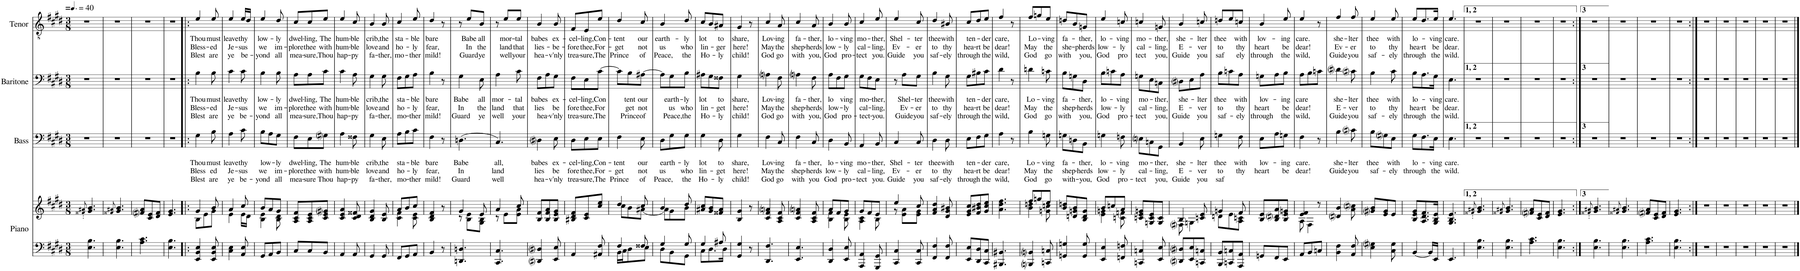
**kern	**kern	**kern	**text	**text	**text	**kern	**text	**text	**text	**kern	**text	**text	**text
*part4	*part4	*part3	*part3	*part3	*part3	*part2	*part2	*part2	*part2	*part1	*part1	*part1	*part1
*staff5	*staff4	*staff3	*staff3	*staff3	*staff3	*staff2	*staff2	*staff2	*staff2	*staff1	*staff1	*staff1	*staff1
*I"Piano	*	*I"Bass	*	*	*	*I"Baritone	*	*	*	*I"Tenor	*	*	*
*I'Pno	*	*I'B	*	*	*	*I'Bar	*	*	*	*	*	*	*
*clefF4	*clefG2	*clefF4	*	*	*	*clefF4	*	*	*	*clefGv2	*	*	*
*k[f#c#g#d#]	*k[f#c#g#d#]	*k[f#c#g#d#]	*	*	*	*k[f#c#g#d#]	*	*	*	*k[f#c#g#d#]	*	*	*
*E:	*E:	*E:	*	*	*	*E:	*	*	*	*E:	*	*	*
*M3/8	*M3/8	*M3/8	*	*	*	*M3/8	*	*	*	*M3/8	*	*	*
=1	=1	=1	=1	=1	=1	=1	=1	=1	=1	=1	=1	=1	=1
.	8qf##X/' 8qa#X/'	.	.	.	.	.	.	.	.	.	.	.	.
!	!	!	!	!	!	!	!	!	!	!LO:TX:a:B:t==	!	!	!
!	!	!	!	!	!	!	!	!	!	!LO:TX:a:t=[quarter]	!	!	!
!	!	!	!	!	!	!	!	!	!	!LO:TX:a:t== 40	!	!	!
4.E\ 4.B\	4.g#/ 4.b/	4.r	.	.	.	4.r	.	.	.	4.r	.	.	.
=2	=2	=2	=2	=2	=2	=2	=2	=2	=2	=2	=2	=2	=2
.	8qf##X/ 8qa#X/	.	.	.	.	.	.	.	.	.	.	.	.
4.E\ 4.B\	4.g#/ 4.b/	4.r	.	.	.	4.r	.	.	.	4.r	.	.	.
=3	=3	=3	=3	=3	=3	=3	=3	=3	=3	=3	=3	=3	=3
4.A\ 4.c#\	8f#i/ 8a/L	4.r	.	.	.	4.r	.	.	.	4.r	.	.	.
.	8c#/ 8e/	.	.	.	.	.	.	.	.	.	.	.	.
.	8d#/ 8f#/J	.	.	.	.	.	.	.	.	.	.	.	.
=4	=4	=4	=4	=4	=4	=4	=4	=4	=4	=4	=4	=4	=4
4.E\ 4.B\	4.e/ 4.g#/	4.r	.	.	.	4.r	.	.	.	4.r	.	.	.
=5!|:	=5!|:	=5!|:	=5!|:	=5!|:	=5!|:	=5!|:	=5!|:	=5!|:	=5!|:	=5!|:	=5!|:	=5!|:	=5!|:
*	*^	*	*	*	*	*	*	*	*	*	*	*	*
!	!	!	!	!LO:LY:b	!LO:LY:b	!LO:LY:b	!	!LO:LY:b	!LO:LY:b	!LO:LY:b	!	!LO:LY:b	!LO:LY:b	!LO:LY:b
4EE/ 4BB/ 4E/	4g#/	8B\L	4G#\	Thou	Bless	Blest	4B\	Thou	Bless-	Blest	4e/	Thou	Bless-	Blest
.	.	8e\	.	.	.	.	.	.	.	.	.	.	.	.
!	!	!	!	!LO:LY:b	!LO:LY:b	!LO:LY:b	!	!LO:LY:b	!LO:LY:b	!LO:LY:b	!	!LO:LY:b	!LO:LY:b	!LO:LY:b
8EE/ 8BB/ 8E/	8b/	8g#\J	8B\	must	ed	are	8B\	must	-ed	are	8e/	must	-ed	are
=6	=6	=6	=6	=6	=6	=6	=6	=6	=6	=6	=6	=6	=6	=6
!	!	!	!	!LO:LY:b	!LO:LY:b	!LO:LY:b	!	!LO:LY:b	!LO:LY:b	!LO:LY:b	!	!LO:LY:b	!LO:LY:b	!LO:LY:b
4C#\ 4E\	4a/	4e\	4A\	leave	Je-	ye	4c#\	leave	Je-	ye	4e/	leave	Je-	ye
!	!	!	!	!LO:LY:b	!LO:LY:b	!LO:LY:b	!	!LO:LY:b	!LO:LY:b	!LO:LY:b	!	!LO:LY:b	!LO:LY:b	!LO:LY:b
8AA/ 8E/	8cc#/	16e\LL	8c#\	thy	-sus	be-	8c#\	thy	-sus	be-	16e/LL	thy	-sus	be-
.	.	16d#\JJ	.	.	.	.	.	.	.	.	16d#/JJ	.	.	.
=7	=7	=7	=7	=7	=7	=7	=7	=7	=7	=7	=7	=7	=7	=7
!	!	!	!	!LO:LY:b	!LO:LY:b	!LO:LY:b	!	!LO:LY:b	!LO:LY:b	!LO:LY:b	!	!LO:LY:b	!LO:LY:b	!LO:LY:b
8GG#/L	8b/L	4B\ 4e\	8B\L	low-	we	-yond	4B\	low-	we	-yond	4e/	low-	we	-yond
8AA/	8a/	.	8A\	.	.	.	.	.	.	.	.	.	.	.
!	!	!	!	!LO:LY:b	!LO:LY:b	!LO:LY:b	!	!LO:LY:b	!LO:LY:b	!LO:LY:b	!	!LO:LY:b	!LO:LY:b	!LO:LY:b
8BB/J	8g#/J	8B\ 8d#\	8G#\J	-ly	im-	all	8B\	-ly	im-	all	8d#/	-ly	im-	all
=8	=8	=8	=8	=8	=8	=8	=8	=8	=8	=8	=8	=8	=8	=8
!	!	!	!	!LO:LY:b	!LO:LY:b	!LO:LY:b	!	!LO:LY:b	!LO:LY:b	!LO:LY:b	!	!LO:LY:b	!LO:LY:b	!LO:LY:b
*	*v	*v	*	*	*	*	*	*	*	*	*	*	*	*
8C#/L	8A/ 8c#/ 8f#/L	8F#\L	dwel-	-plore	mea-	8A\L	dwel-	-plore	mea-	8c#/L	dwel-	-plore	mea-
!	!	!	!LO:LY:b	!LO:LY:b	!LO:LY:b	!	!LO:LY:b	!LO:LY:b	!LO:LY:b	!	!LO:LY:b	!LO:LY:b	!LO:LY:b
8C#/	8A/ 8c#/ 8e/	8E\	-ling,	thee	-sure	8A\	-ling,	thee	-sure,	8c#/	-ling,	thee	-sure,
!	!	!	!LO:LY:b	!LO:LY:b	!LO:LY:b	!	!LO:LY:b	!LO:LY:b	!LO:LY:b	!	!LO:LY:b	!LO:LY:b	!LO:LY:b
8BB/J	8c#/ 8e/ 8g#i/J	8G#i\J	The	with	Thou	8c#\J	The	with	Thou	8e/J	The	with	Thou
=9	=9	=9	=9	=9	=9	=9	=9	=9	=9	=9	=9	=9	=9
!	!	!	!LO:LY:b	!LO:LY:b	!LO:LY:b	!	!LO:LY:b	!LO:LY:b	!LO:LY:b	!	!LO:LY:b	!LO:LY:b	!LO:LY:b
4AA/	4c#/ 4e/ 4a/	4A\	hum-	hum-	hap-	4c#\	hum-	hum-	hap-	4e/	hum-	hum-	hap-
!	!	!	!LO:LY:b	!LO:LY:b	!LO:LY:b	!	!LO:LY:b	!LO:LY:b	!LO:LY:b	!	!LO:LY:b	!LO:LY:b	!LO:LY:b
8AA/	8c#/ 8d#/ 8f##X/	8F##X\	-ble	-ble	-py	8A\	-ble	-ble	-py	8c#/	-ble	-ble	-py
=10	=10	=10	=10	=10	=10	=10	=10	=10	=10	=10	=10	=10	=10
!	!	!	!LO:LY:b	!LO:LY:b	!LO:LY:b	!	!LO:LY:b	!LO:LY:b	!LO:LY:b	!	!LO:LY:b	!LO:LY:b	!LO:LY:b
4GG#/	4B/ 4d#/ 4g#/	4G#\	crib,	love	fa-	4G#\	crib,	love	fa-	4B/	crib,	love	fa-
!	!	!	!LO:LY:b	!LO:LY:b	!LO:LY:b	!	!LO:LY:b	!LO:LY:b	!LO:LY:b	!	!LO:LY:b	!LO:LY:b	!LO:LY:b
8GG#/	8B/ 8e/	8E\	the	and	-ther,	8G#\	the	and	-ther,	8B/	the	and	-ther,
=11	=11	=11	=11	=11	=11	=11	=11	=11	=11	=11	=11	=11	=11
*	*^	*	*	*	*	*	*	*	*	*	*	*	*
!	!	!	!	!LO:LY:b	!LO:LY:b	!LO:LY:b	!	!LO:LY:b	!LO:LY:b	!LO:LY:b	!	!LO:LY:b	!LO:LY:b	!LO:LY:b
8FF#/L	8a/L	4c#\ 4f#\	8A\L	sta-	ho-	mo-	8F#\L	sta-	ho-	mo-	4c#/	sta-	ho-	mo-
8GG#/	8b/	.	8B\	.	.	.	8G#\	.	.	.	.	.	.	.
!	!	!	!	!LO:LY:b	!LO:LY:b	!LO:LY:b	!	!LO:LY:b	!LO:LY:b	!LO:LY:b	!	!LO:LY:b	!LO:LY:b	!LO:LY:b
8AA/J	8cc#/J	8c#\ 8e\	8c#\J	-ble	-ly	-ther	8A\J	-ble	-ly	-ther	8e/	-ble	-ly	-ther
=12	=12	=12	=12	=12	=12	=12	=12	=12	=12	=12	=12	=12	=12	=12
!	!	!	!	!LO:LY:b	!LO:LY:b	!LO:LY:b	!	!LO:LY:b	!LO:LY:b	!LO:LY:b	!	!LO:LY:b	!LO:LY:b	!LO:LY:b
*	*v	*v	*	*	*	*	*	*	*	*	*	*	*	*
4BB/	4B/ 4d#/ 4f#/	4F#\	bare	fear,	mild!	4B\	bare	fear,	mild!	4d#/	bare	fear,	mild!
8r	8r	8r	.	.	.	8r	.	.	.	8r	.	.	.
=13	=13	=13	=13	=13	=13	=13	=13	=13	=13	=13	=13	=13	=13
*	*^	*	*	*	*	*	*	*	*	*	*	*	*
!	!	!	!	!LO:LY:b	!LO:LY:b	!LO:LY:b	!	!LO:LY:b	!LO:LY:b	!LO:LY:b	!	!	!	!
4.DDn/ 4.Dn/	4g#/	8r	(4.Dn\	Babe	In	Guard	4G#\	Babe	In	Guard	8r	.	.	.
!	!	!	!	!	!	!	!	!	!	!	!	!LO:LY:b	!LO:LY:b	!LO:LY:b
.	.	8B\ 8e\L	.	.	.	.	.	.	.	.	8e/L	Babe	In	Guard
!	!	!	!	!	!	!	!	!LO:LY:b	!LO:LY:b	!LO:LY:b	!	!LO:LY:b	!LO:LY:b	!LO:LY:b
.	8e/	8G#\ 8B\J	.	.	.	.	8E\	all	the	ye	8B/J	all	the	ye
=14	=14	=14	=14	=14	=14	=14	=14	=14	=14	=14	=14	=14	=14	=14
!	!	!	!	!LO:LY:b	!LO:LY:b	!LO:LY:b	!	!LO:LY:b	!LO:LY:b	!LO:LY:b	!	!	!	!
4.CC#/ 4.C#/	4a/	8r	4.C#/)	all,	land	well	4A\	mor-	land	well	8r	.	.	.
!	!	!	!	!	!	!	!	!	!	!	!	!LO:LY:b	!LO:LY:b	!LO:LY:b
.	.	8e\L	.	.	.	.	.	.	.	.	8e/L	mor-	land	well
!	!	!	!	!	!	!	!	!LO:LY:b	!LO:LY:b	!LO:LY:b	!	!LO:LY:b	!LO:LY:b	!LO:LY:b
.	8cc#/	8e\ 8a\J	.	.	.	.	8c#\	-tal	that	your	8e/J	-tal	that	your
=15	=15	=15	=15	=15	=15	=15	=15	=15	=15	=15	=15	=15	=15	=15
!	!	!	!	!LO:LY:b	!LO:LY:b	!LO:LY:b	!	!LO:LY:b	!LO:LY:b	!LO:LY:b	!	!LO:LY:b	!LO:LY:b	!LO:LY:b
*	*v	*v	*	*	*	*	*	*	*	*	*	*	*	*
4DD#i/ 4D#i/	8B/ 8f#/L	4D#i\	babes	lies	hea-	8F#\L	babes	lies	hea-	4B/	babes	lies-	hea-
.	8B/ 8f#/ 8a/	.	.	.	.	8A\	.	.	.	.	.	.	.
!	!	!	!LO:LY:b	!LO:LY:b	!LO:LY:b	!	!LO:LY:b	!LO:LY:b	!LO:LY:b	!	!LO:LY:b	!LO:LY:b	!LO:LY:b
8EE/ 8E/	8B/ 8e/ 8g#/J	8E\	ex-	be	-v'nly	8G#\J	ex-	be	-v'nly	8B/	ex-	-be-	-v'nly
=16	=16	=16	=16	=16	=16	=16	=16	=16	=16	=16	=16	=16	=16
!	!	!	!LO:LY:b	!LO:LY:b	!LO:LY:b	!	!LO:LY:b	!LO:LY:b	!LO:LY:b	!	!LO:LY:b	!LO:LY:b	!LO:LY:b
4AA/	8B#X/ 8d#/ 8f#/L	8D#\L	-cel-	fore	trea-	8F#\L	-cel-	fore	trea-	8F#/L	-cel-	-fore	trea-
!	!	!	!LO:LY:b	!LO:LY:b	!LO:LY:b	!	!LO:LY:b	!LO:LY:b	!LO:LY:b	!	!LO:LY:b	!LO:LY:b	!LO:LY:b
.	8c#/ 8e/	8E\	-ling,	thee,	-sure,	8E\	-ling,	thee,	-sure,	8E/	-ling,	thee,	-sure,
!	!	!	!LO:LY:b	!LO:LY:b	!LO:LY:b	!	!LO:LY:b	!LO:LY:b	!LO:LY:b	!	!LO:LY:b	!LO:LY:b	!LO:LY:b
8AA#X/ 8F#/	8cc#/ 8ee/J	8E\J	Con-	For-	The	[8c#\J	Con	For	The	8e/J	Con-	For-	The
=17	=17	=17	=17	=17	=17	=17	=17	=17	=17	=17	=17	=17	=17
*^	*^	*	*	*	*	*	*	*	*	*	*	*	*
!	!	!	!	!	!LO:LY:b	!LO:LY:b	!LO:LY:b	!	!	!	!	!	!LO:LY:b	!LO:LY:b	!LO:LY:b
4F#/	16BB\LL	4dd#/	8cc#\L	4F#\	-tent	-get	Prince	8c#\L]	.	.	.	4d#/	-tent	-get	Prince
.	16C#\J	.	.	.	.	.	.	.	.	.	.	.	.	.	.
!	!	!	!	!	!	!	!	!	!LO:LY:b	!LO:LY:b	!LO:LY:b	!	!	!	!
.	8D#\	.	8b\	.	.	.	.	8B\	tent	get	Prince	.	.	.	.
!	!	!	!	!	!LO:LY:b	!LO:LY:b	!LO:LY:b	!	!LO:LY:b	!LO:LY:b	!LO:LY:b	!	!LO:LY:b	!LO:LY:b	!LO:LY:b
8F##X/	8E\J	8cc#/	[8a#X\J	8E\	our	not	of	[8A#X\J	our	not	of	8c#/	our	not	of
=18	=18	=18	=18	=18	=18	=18	=18	=18	=18	=18	=18	=18	=18	=18	=18
!	!	!	!	!	!LO:LY:b	!LO:LY:b	!LO:LY:b	!	!	!	!	!	!LO:LY:b	!LO:LY:b	!LO:LY:b
4G#/	8D#\L	4b/	8a#\L]	8D#\L	earth-	us	Peace,	8A#\L]	.	.	.	4B/	earth-	us	Peace,
!	!	!	!	!	!	!	!	!	!LO:LY:b	!LO:LY:b	!LO:LY:b	!	!	!	!
.	8BB\	.	8g#\	8G#\	.	.	.	8G#\	earth-	us	Peace,	.	.	.	.
!	!	!	!	!	!LO:LY:b	!LO:LY:b	!LO:LY:b	!	!LO:LY:b	!LO:LY:b	!LO:LY:b	!	!LO:LY:b	!LO:LY:b	!LO:LY:b
8G#/	8GG#\J	8dd#/	8b\J	8G#\J	-ly	who	the	8B\J	-ly	who	the	8d#/	-ly	who	the
=19	=19	=19	=19	=19	=19	=19	=19	=19	=19	=19	=19	=19	=19	=19	=19
!	!	!	!	!	!LO:LY:b	!LO:LY:b	!LO:LY:b	!	!LO:LY:b	!LO:LY:b	!LO:LY:b	!	!LO:LY:b	!LO:LY:b	!LO:LY:b
*	*	*v	*v	*	*	*	*	*	*	*	*	*	*	*	*
4G#/	8C#\L	8a#X/ 8cc#/L	4G#\	lot	lin-	Ho-	8A#X\L	lot	lin-	Ho-	8c#/L	lot	lin-	Ho-
.	8.D#\	8g#/ 8b/	.	.	.	.	8G#\	.	.	.	8B/	.	.	.
!	!	!	!	!LO:LY:b	!LO:LY:b	!LO:LY:b	!	!LO:LY:b	!LO:LY:b	!LO:LY:b	!	!LO:LY:b	!LO:LY:b	!LO:LY:b
8A#X/	.	8f##X/ 8a#/J	8D#\	to	-get	-ly	8F##X\J	to	-get	-ly	8A#X/J	to	-ger	-ly
.	16D#\Jk	.	.	.	.	.	.	.	.	.	.	.	.	.
=20	=20	=20	=20	=20	=20	=20	=20	=20	=20	=20	=20	=20	=20	=20
!	!	!	!	!LO:LY:b	!LO:LY:b	!LO:LY:b	!	!LO:LY:b	!LO:LY:b	!LO:LY:b	!	!LO:LY:b	!LO:LY:b	!LO:LY:b
*v	*v	*	*	*	*	*	*	*	*	*	*	*	*	*
4GG#/ 4G#/	4B/ 4g#/	4G#\	share,	here!	child!	4G#\	share,	here!	child!	4G#/	share,	here!	child!
8r	8r	8ryy	.	.	.	8ryy	.	.	.	8r	.	.	.
=21	=21	=21	=21	=21	=21	=21	=21	=21	=21	=21	=21	=21	=21
!	!	!	!LO:LY:b	!LO:LY:b	!LO:LY:b	!	!LO:LY:b	!LO:LY:b	!LO:LY:b	!	!LO:LY:b	!LO:LY:b	!LO:LY:b
4.DD#/ 4.F#/	4c#/ 4f#/ 4ani/	4F#\	Lov-	May	God	4Ani\	Lov-	May	God	4c#/	Lov-	May	God
!	!	!	!LO:LY:b	!LO:LY:b	!LO:LY:b	!	!LO:LY:b	!LO:LY:b	!LO:LY:b	!	!LO:LY:b	!LO:LY:b	!LO:LY:b
.	8A/ 8c#/ 8f#/	8C#/	-ing	the	go	8F#\	-ing	the	go	8A/	-ing	the	go
=22	=22	=22	=22	=22	=22	=22	=22	=22	=22	=22	=22	=22	=22
!	!	!	!LO:LY:b	!LO:LY:b	!LO:LY:b	!	!LO:LY:b	!LO:LY:b	!LO:LY:b	!	!LO:LY:b	!LO:LY:b	!LO:LY:b
4.EE/ 4.E/	4c#/ 4f#/ 4ani/	4F#\	fa-	shep-	with	4Ani\	fa-	shep-	with	4c#/	fa-	shep-	with
!	!	!	!LO:LY:b	!LO:LY:b	!LO:LY:b	!	!LO:LY:b	!LO:LY:b	!LO:LY:b	!	!LO:LY:b	!LO:LY:b	!LO:LY:b
.	8A/ 8c#/ 8f#/	8C#/	-ther,	-herds	you	8F#\	-ther,	-herds	you,	8A/	-ther,	-herds	you,
=23	=23	=23	=23	=23	=23	=23	=23	=23	=23	=23	=23	=23	=23
*	*^	*	*	*	*	*	*	*	*	*	*	*	*
!	!	!	!	!LO:LY:b	!LO:LY:b	!LO:LY:b	!	!LO:LY:b	!LO:LY:b	!LO:LY:b	!	!LO:LY:b	!LO:LY:b	!LO:LY:b
4DD#/ 4D#/	8a/L	4B\ 4f#\	4D#\	lo-	low-	God	8A\L	lo	low-	God	4B/	lo-	low-	God
.	8f#/	.	.	.	.	.	8F#\	.	.	.	.	.	.	.
!	!	!	!	!LO:LY:b	!LO:LY:b	!LO:LY:b	!	!LO:LY:b	!LO:LY:b	!LO:LY:b	!	!LO:LY:b	!LO:LY:b	!LO:LY:b
8EE/ 8E/	8g#/J	8B\ 8e\	8BB/	-ving	-ly	pro-	8G#\J	ving	-ly	pro-	8B/	-ving	-ly	pro-
=24	=24	=24	=24	=24	=24	=24	=24	=24	=24	=24	=24	=24	=24	=24
!	!	!	!	!LO:LY:b	!LO:LY:b	!LO:LY:b	!	!LO:LY:b	!LO:LY:b	!LO:LY:b	!	!LO:LY:b	!LO:LY:b	!LO:LY:b
4AAA/ 4AA/	8g#/L	4A\ 4c#\	4AA/	mo-	cal-	-tect	8G#\L	mo-	cal-	-tect-	4c#/	mo-	cal-	-tect
.	8f#/	.	.	.	.	.	8F#\	.	.	.	.	.	.	.
!	!	!	!	!LO:LY:b	!LO:LY:b	!LO:LY:b	!	!LO:LY:b	!LO:LY:b	!LO:LY:b	!	!LO:LY:b	!LO:LY:b	!LO:LY:b
8GGG#/ 8GG#/	8e/J	8B\	8BB/	-ther,	-ling,	you.	8E\J	-ther,	-ling,	-you.	8e/	-ther,	-ling,	you.
=25	=25	=25	=25	=25	=25	=25	=25	=25	=25	=25	=25	=25	=25	=25
!	!	!	!	!LO:LY:b	!LO:LY:b	!LO:LY:b	!	!	!	!	!	!LO:LY:b	!LO:LY:b	!LO:LY:b
4CC#/ 4C#/	4ee/	8r	4C#/	Shel-	Ev-	Guide	8r	.	.	.	4e/	Shel-	Ev-	Guide
!	!	!	!	!	!	!	!	!LO:LY:b	!LO:LY:b	!LO:LY:b	!	!	!	!
.	.	8e\ 8a\L	.	.	.	.	8A\L	Shel-	Ev-	Guide	.	.	.	.
!	!	!	!	!LO:LY:b	!LO:LY:b	!LO:LY:b	!	!LO:LY:b	!LO:LY:b	!LO:LY:b	!	!LO:LY:b	!LO:LY:b	!LO:LY:b
8CC#/ 8C#/	8cc#/	8e\ 8g#\J	8C#/	-ter	-er	you	8G#\J	-ter	-er	you	8c#/	-ter	-er	you
=26	=26	=26	=26	=26	=26	=26	=26	=26	=26	=26	=26	=26	=26	=26
!	!	!	!	!LO:LY:b	!LO:LY:b	!LO:LY:b	!	!LO:LY:b	!LO:LY:b	!LO:LY:b	!	!LO:LY:b	!LO:LY:b	!LO:LY:b
*	*v	*v	*	*	*	*	*	*	*	*	*	*	*	*
4FF#/ 4F#/	4f#/ 4a/ 4dd#/	4D#\	thee	to	saf-	4B\	thee	to	saf-	4d#/	thee	to	saf-
!	!	!	!LO:LY:b	!LO:LY:b	!LO:LY:b	!	!LO:LY:b	!LO:LY:b	!LO:LY:b	!	!LO:LY:b	!LO:LY:b	!LO:LY:b
8FF#/ 8F#/	8d#/ 8g#/ 8b#X/	8D#\	with	thy	-ely	8G#\	with	thy	-ely	8B#X/	with	thy	-ely
=27	=27	=27	=27	=27	=27	=27	=27	=27	=27	=27	=27	=27	=27
!	!	!	!LO:LY:b	!LO:LY:b	!LO:LY:b	!	!LO:LY:b	!LO:LY:b	!LO:LY:b	!	!LO:LY:b	!LO:LY:b	!LO:LY:b
8EE/ 8E/L	8e/ 8g#/ 8cc#/L	8E\L	ten-	hea-	through	8G#\L	ten-	hea-	through	8c#/L	ten-	hea-	through
!	!	!	!	!LO:LY:b	!	!	!	!LO:LY:b	!	!	!	!LO:LY:b	!
8DD#/ 8D#/	8f#/ 8b#X/ 8dd#/	8F#\	.	-rt	.	8B#X\	.	-rt	.	8d#/	.	-rt	.
!	!	!	!LO:LY:b	!LO:LY:b	!LO:LY:b	!	!LO:LY:b	!LO:LY:b	!LO:LY:b	!	!LO:LY:b	!LO:LY:b	!LO:LY:b
8CC#/ 8C#/J	8g#/ 8cc#/ 8ee/J	8G#\J	-der	be	the	8c#\J	-der	be	the	8e/J	-der	be	the
=28	=28	=28	=28	=28	=28	=28	=28	=28	=28	=28	=28	=28	=28
!	!	!	!LO:LY:b	!LO:LY:b	!LO:LY:b	!	!LO:LY:b	!LO:LY:b	!LO:LY:b	!	!LO:LY:b	!LO:LY:b	!LO:LY:b
4.BBB#X/ 4.BB#X/	4.a\ 4.dd#\ 4.ff#\	4A\	care,	dear!	wild,	4d#\	care,	dear!	wild,	4f#/	care,	dear!	wild,
.	.	8r	.	.	.	8r	.	.	.	8r	.	.	.
=29	=29	=29	=29	=29	=29	=29	=29	=29	=29	=29	=29	=29	=29
*	*^	*	*	*	*	*	*	*	*	*	*	*	*
!	!	!	!	!LO:LY:b	!LO:LY:b	!LO:LY:b	!	!LO:LY:b	!LO:LY:b	!LO:LY:b	!	!LO:LY:b	!LO:LY:b	!LO:LY:b
4BBBni/ 4BBni/	8ff#/L	4b\ 4ddn\	4B\	Lo-	May	God	4dn\	Lo-	May	God	8f#/L	Lo-	May	God
.	8ggn/	.	.	.	.	.	.	.	.	.	8gn/	.	.	.
!	!	!	!	!LO:LY:b	!LO:LY:b	!LO:LY:b	!	!LO:LY:b	!LO:LY:b	!LO:LY:b	!	!LO:LY:b	!LO:LY:b	!LO:LY:b
8CCn/ 8Cn/	8ee/J	8gn\ 8ccn\	8Gn\	-ving	the	go	8cn\	-ving	the	go	8e/J	-ving	the	go
=30	=30	=30	=30	=30	=30	=30	=30	=30	=30	=30	=30	=30	=30	=30
!	!	!	!	!LO:LY:b	!LO:LY:b	!LO:LY:b	!	!LO:LY:b	!LO:LY:b	!LO:LY:b	!	!LO:LY:b	!LO:LY:b	!LO:LY:b
*	*v	*v	*	*	*	*	*	*	*	*	*	*	*	*
4GGn/ 4Gn/	8b/ 8ddn/L	8Gn\L	fa-	shep-	with-	8B\L	fa-	shep-	with	8dn/L	fa-	she-	with
.	8dn/ 8gn/ 8b/	8Dn\	.	.	.	8Gn\	.	.	.	8B/	.	.	.
!	!	!	!LO:LY:b	!LO:LY:b	!LO:LY:b	!	!LO:LY:b	!LO:LY:b	!LO:LY:b	!	!LO:LY:b	!LO:LY:b	!LO:LY:b
8GG/ 8G/	8B/ 8d/ 8g/J	8BB\J	-ther,	-herds	-you,	8D#\J	-ther,	-herds	you,	8Gn/J	-ther,	-pherds	you,
=31	=31	=31	=31	=31	=31	=31	=31	=31	=31	=31	=31	=31	=31
*	*^	*	*	*	*	*	*	*	*	*	*	*	*
!	!	!	!	!LO:LY:b	!LO:LY:b	!LO:LY:b	!	!LO:LY:b	!LO:LY:b	!LO:LY:b	!	!LO:LY:b	!LO:LY:b	!LO:LY:b
4EE/ 4E/	8b/L	4e\ 4gn\	4Gn\	lo-	low-	God	8B\L	lo-	low-	God	4e/	lo-	low-	God
.	8ccn/	.	.	.	.	.	8cn\	.	.	.	.	.	.	.
!	!	!	!	!LO:LY:b	!LO:LY:b	!LO:LY:b	!	!LO:LY:b	!LO:LY:b	!LO:LY:b	!	!LO:LY:b	!LO:LY:b	!LO:LY:b
8FFn/ 8Fn/	8a/J	8cn\ 8fn\	8Fn\	-ving	-ly	pro-	8A\J	-ving	-ly	pro-	8cn/	-ving	-ly	pro
=32	=32	=32	=32	=32	=32	=32	=32	=32	=32	=32	=32	=32	=32	=32
!	!	!	!	!LO:LY:b	!LO:LY:b	!LO:LY:b	!	!LO:LY:b	!LO:LY:b	!LO:LY:b	!	!LO:LY:b	!LO:LY:b	!LO:LY:b
*	*v	*v	*	*	*	*	*	*	*	*	*	*	*	*
4CCn/ 4Cn/	8cn/ 8e/ 8gn/L	8Eni\L	mo-	cal-	-tect	8Gn\L	mo-	cal-	-tect	4cn/	mo-	cal-	tect
.	8Gn/ 8c/ 8e/	8Cn\	.	.	.	8E\	.	.	.	.	.	.	.
!	!	!	!LO:LY:b	!LO:LY:b	!LO:LY:b	!	!LO:LY:b	!LO:LY:b	!LO:LY:b	!	!LO:LY:b	!LO:LY:b	!LO:LY:b
8EE/ 8E/	8G/ 8c/J	8GG#\J	-ther,	-ling,	you,	8Cn\J	-ther,	-ling,	you,	8Gn/	-ther,	-ling,	you,
=33	=33	=33	=33	=33	=33	=33	=33	=33	=33	=33	=33	=33	=33
*	*^	*	*	*	*	*	*	*	*	*	*	*	*
!	!	!	!	!LO:LY:b	!LO:LY:b	!LO:LY:b	!	!LO:LY:b	!LO:LY:b	!LO:LY:b	!	!LO:LY:b	!LO:LY:b	!LO:LY:b
8DD#i/ 8D#i/L	4B/	8F#i\	4BB/	she-	E-	Guide	8D#i\L	she-	E-	Guide	4B/	she-	E-	Guide
8EE/ 8E/	.	4Gn\	.	.	.	.	8E\	.	.	.	.	.	.	.
!	!	!	!	!LO:LY:b	!LO:LY:b	!LO:LY:b	!	!LO:LY:b	!LO:LY:b	!LO:LY:b	!	!LO:LY:b	!LO:LY:b	!LO:LY:b
8CCn/ 8Cn/J	8cn/ 8e/	.	8E\	-lter	-ver	you	8A\J	-lter	-ver	you	8cn/	-lter	-ver	you
=34	=34	=34	=34	=34	=34	=34	=34	=34	=34	=34	=34	=34	=34	=34
!	!	!	!	!LO:LY:b	!LO:LY:b	!LO:LY:b	!	!LO:LY:b	!LO:LY:b	!LO:LY:b	!	!LO:LY:b	!LO:LY:b	!LO:LY:b
8BBB/ 8BB/L	4gn/	8dn\L	4Gn\	thee	to	saf	8B\L	thee	to	saf-	8dn/L	thee	to	saf
8CCn/ 8Cn/	.	8e\	.	.	.	.	8cn\	.	.	.	8e/	.	.	.
!	!	!	!	!LO:LY:b	!LO:LY:b	!	!	!LO:LY:b	!LO:LY:b	!LO:LY:b	!	!LO:LY:b	!LO:LY:b	!LO:LY:b
8AAA/ 8AA/J	8f#/	8A\ 8cn\J	8F#\	with	thy	.	8A\J	with	thy	-ely	8cn/J	with	thy	ely
=35	=35	=35	=35	=35	=35	=35	=35	=35	=35	=35	=35	=35	=35	=35
!	!	!	!	!LO:LY:b	!LO:LY:b	!	!	!LO:LY:b	!LO:LY:b	!LO:LY:b	!	!LO:LY:b	!LO:LY:b	!LO:LY:b
*	*v	*v	*	*	*	*	*	*	*	*	*	*	*	*
8GGn/L	8B/ 8e/L	8E\L	lov-	heart	.	8Gn\L	lov-	heart	through	4B/	lov-	heart	through
8FF#/	8B/ 8d#i/ 8a/	8A\	.	.	.	8A\	.	.	.	.	.	.	.
!	!	!	!LO:LY:b	!LO:LY:b	!	!	!LO:LY:b	!LO:LY:b	!LO:LY:b	!	!LO:LY:b	!LO:LY:b	!LO:LY:b
8EE/J	8B/ 8e/ 8gn/J	8Gn\J	-ing	be	.	8B\J	-ing	be	the	8e/	-ing	be	the
=36	=36	=36	=36	=36	=36	=36	=36	=36	=36	=36	=36	=36	=36
*	*^	*	*	*	*	*	*	*	*	*	*	*	*
!	!	!	!	!LO:LY:b	!LO:LY:b	!	!	!LO:LY:b	!LO:LY:b	!LO:LY:b	!	!LO:LY:b	!LO:LY:b	!LO:LY:b
8AA/L	4e/ 4f#/	8A\	4F#\	care.	dear!	.	8A\L	care	dear!	wild,	4e/	care.	dear!	wild,
8BB/	.	4F#\	.	.	.	.	8B\	.	.	.	.	.	.	.
8Cn/J	8r	.	8r	.	.	.	8cn\J	.	.	.	8r	.	.	.
*	*v	*v	*	*	*	*	*	*	*	*	*	*	*	*
=37	=37	=37	=37	=37	=37	=37	=37	=37	=37	=37	=37	=37	=37
!	!	!	!LO:LY:b	!LO:LY:b	!	!	!LO:LY:b	!LO:LY:b	!LO:LY:b	!	!LO:LY:b	!LO:LY:b	!LO:LY:b
4BB\ 4F#\	4d#i/ 4b/	4B\	she-	Guide	.	4d#i\	she-	E-	Guide	4f#/	she-	Ev-	Guide
!	!	!	!LO:LY:b	!LO:LY:b	!	!	!LO:LY:b	!LO:LY:b	!LO:LY:b	!	!LO:LY:b	!LO:LY:b	!LO:LY:b
8AA/ 8F#/	8a\ 8cc#i\	8c#i\	-lter	you	.	8c#i\	-lter	-ver	you	8f#/	-lter	-er	you
=38	=38	=38	=38	=38	=38	=38	=38	=38	=38	=38	=38	=38	=38
!	!	!	!LO:LY:b	!LO:LY:b	!	!	!LO:LY:b	!LO:LY:b	!LO:LY:b	!	!LO:LY:b	!LO:LY:b	!LO:LY:b
4E\ 4G#i\	8g#i/ 8b/L	8B\L	thee	saf-	.	4B\	thee	to	saf-	4e/	thee	to	saf-
.	8e/ 8g#/	8G#i\	.	.	.	.	.	.	.	.	.	.	.
!	!	!	!LO:LY:b	!LO:LY:b	!	!	!LO:LY:b	!LO:LY:b	!LO:LY:b	!	!LO:LY:b	!LO:LY:b	!LO:LY:b
8C#\ 8G#\	8e/J	8E\J	with	-ely	.	8c#\	with	thy	-ely	8e/	with	thy	-ely
=39	=39	=39	=39	=39	=39	=39	=39	=39	=39	=39	=39	=39	=39
!	!	!	!LO:LY:b	!LO:LY:b	!	!	!LO:LY:b	!LO:LY:b	!LO:LY:b	!	!LO:LY:b	!LO:LY:b	!LO:LY:b
[4BB/	8B/ 8e/ 8g#/L	8G#\L	lo-	through	.	8B\L	lo-	hea-	through	8e/L	lo-	hea-	through
!	!	!	!	!	!	!	!	!LO:LY:b	!	!	!	!LO:LY:b	!
.	8.A/ 8.d#/ 8.f#/	8.F#\	.	.	.	8.A\	.	-rt	.	8.d#/	.	-rt	.
16BB/LL]	.	.	.	.	.	.	.	.	.	.	.	.	.
!	!	!	!LO:LY:b	!LO:LY:b	!	!	!LO:LY:b	!LO:LY:b	!LO:LY:b	!	!LO:LY:b	!LO:LY:b	!LO:LY:b
16EE/JJ	16G#/ 16B/ 16e/Jk	16E\Jk	-ving	the	.	16G#\Jk	-ving	be	the	16e/Jk	-ving	be	the
=40	=40	=40	=40	=40	=40	=40	=40	=40	=40	=40	=40	=40	=40
!	!	!	!LO:LY:b	!LO:LY:b	!	!	!LO:LY:b	!LO:LY:b	!LO:LY:b	!	!LO:LY:b	!LO:LY:b	!LO:LY:b
4.EE/	4.G#/ 4.B/ 4.e/	4.E\	care.	wild.	.	4.E\	care.	dear.	wild.	4.e/	care.	dear.	wild.
=41	=41	=41	=41	=41	=41	=41	=41	=41	=41	=41	=41	=41	=41
.	8qf##X/' 8qa#X/'	.	.	.	.	.	.	.	.	.	.	.	.
4.E\ 4.B\	4.g#/ 4.b/	4.r	.	.	.	4.r	.	.	.	4.r	.	.	.
=42	=42	=42	=42	=42	=42	=42	=42	=42	=42	=42	=42	=42	=42
.	8qf##X/ 8qa#X/	.	.	.	.	.	.	.	.	.	.	.	.
4.E\ 4.B\	4.g#/ 4.b/	4.r	.	.	.	4.r	.	.	.	4.r	.	.	.
=43	=43	=43	=43	=43	=43	=43	=43	=43	=43	=43	=43	=43	=43
4.A\ 4.c#\	8f#i/ 8a/L	4.r	.	.	.	4.r	.	.	.	4.r	.	.	.
.	8c#/ 8e/	.	.	.	.	.	.	.	.	.	.	.	.
.	8d#/ 8f#/J	.	.	.	.	.	.	.	.	.	.	.	.
=44	=44	=44	=44	=44	=44	=44	=44	=44	=44	=44	=44	=44	=44
4.E\ 4.B\	4.e/ 4.g#/	4.r	.	.	.	4.r	.	.	.	4.r	.	.	.
=45:|!	=45:|!	=45:|!	=45:|!	=45:|!	=45:|!	=45:|!	=45:|!	=45:|!	=45:|!	=45:|!	=45:|!	=45:|!	=45:|!
.	8qf##X/' 8qa#X/'	.	.	.	.	.	.	.	.	.	.	.	.
4.E\ 4.B\	4.g#/ 4.b/	4.r	.	.	.	4.r	.	.	.	4.r	.	.	.
=46	=46	=46	=46	=46	=46	=46	=46	=46	=46	=46	=46	=46	=46
.	8qf##X/ 8qa#X/	.	.	.	.	.	.	.	.	.	.	.	.
4.E\ 4.B\	4.g#/ 4.b/	4.r	.	.	.	4.r	.	.	.	4.r	.	.	.
=47	=47	=47	=47	=47	=47	=47	=47	=47	=47	=47	=47	=47	=47
4.A\ 4.c#\	8f#i/ 8a/L	4.r	.	.	.	4.r	.	.	.	4.r	.	.	.
.	8c#/ 8e/	.	.	.	.	.	.	.	.	.	.	.	.
.	8d#/ 8f#/J	.	.	.	.	.	.	.	.	.	.	.	.
=48	=48	=48	=48	=48	=48	=48	=48	=48	=48	=48	=48	=48	=48
4.E\ 4.B\	4.e/ 4.g#/	4.r	.	.	.	4.r	.	.	.	4.r	.	.	.
=49:|!	=49:|!	=49:|!	=49:|!	=49:|!	=49:|!	=49:|!	=49:|!	=49:|!	=49:|!	=49:|!	=49:|!	=49:|!	=49:|!
4.r	4.r	4.r	.	.	.	4.r	.	.	.	4.r	.	.	.
=50	=50	=50	=50	=50	=50	=50	=50	=50	=50	=50	=50	=50	=50
4.r	4.r	4.r	.	.	.	4.r	.	.	.	4.r	.	.	.
=51	=51	=51	=51	=51	=51	=51	=51	=51	=51	=51	=51	=51	=51
4.r	4.r	4.r	.	.	.	4.r	.	.	.	4.r	.	.	.
=52	=52	=52	=52	=52	=52	=52	=52	=52	=52	=52	=52	=52	=52
4.r	4.r	4.r	.	.	.	4.r	.	.	.	4.r	.	.	.
=53	=53	=53	=53	=53	=53	=53	=53	=53	=53	=53	=53	=53	=53
4.r	4.r	4.r	.	.	.	4.r	.	.	.	4.r	.	.	.
==	==	==	==	==	==	==	==	==	==	==	==	==	==
*-	*-	*-	*-	*-	*-	*-	*-	*-	*-	*-	*-	*-	*-
